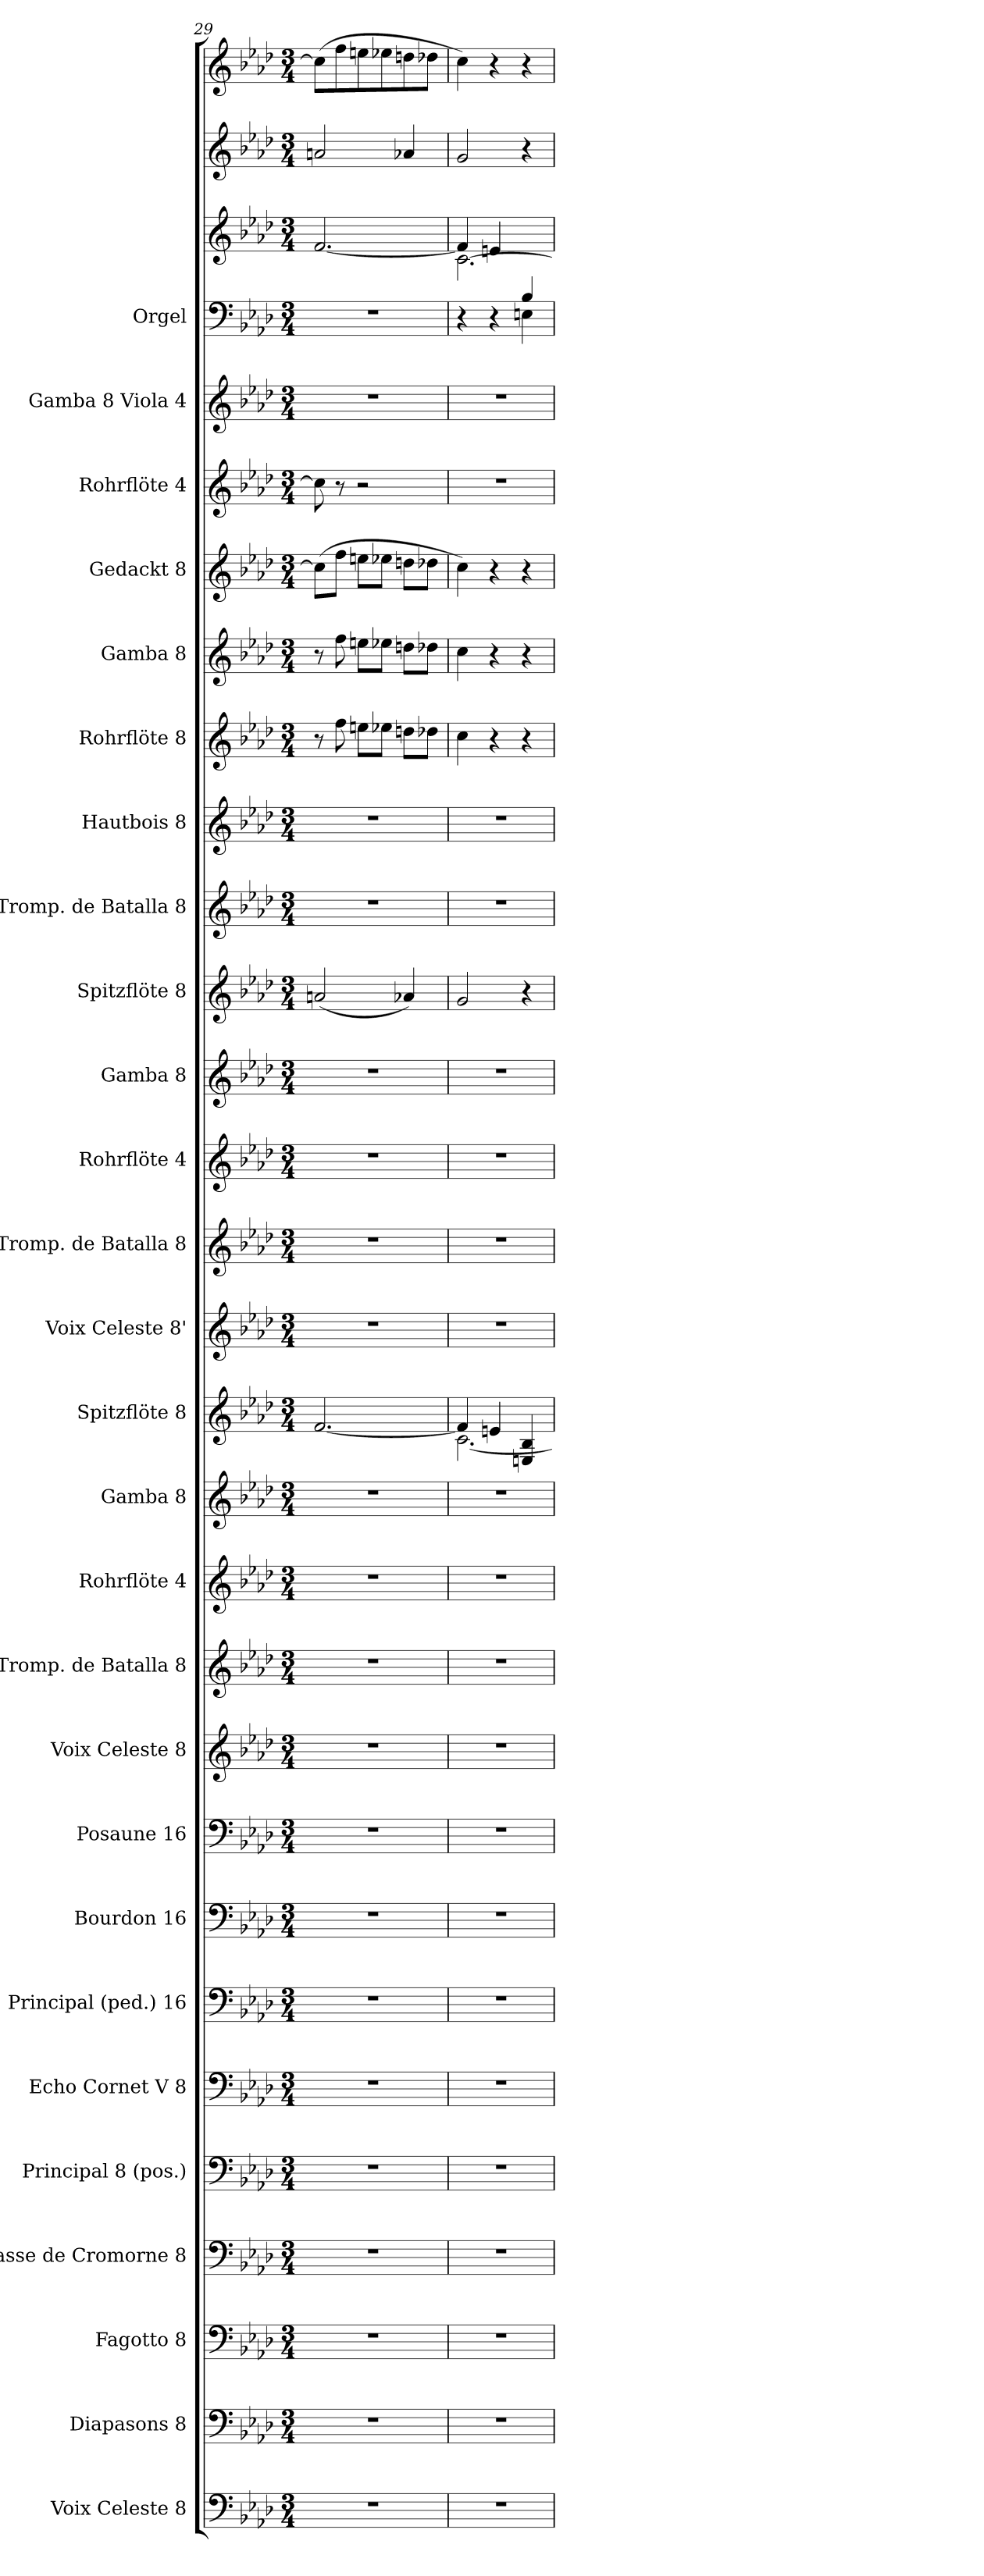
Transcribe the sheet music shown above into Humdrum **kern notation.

**kern	**kern	**kern	**kern	**kern	**kern	**kern	**kern	**kern	**kern	**kern	**kern	**kern	**kern	**kern	**kern	**kern	**kern	**kern	**kern	**kern	**kern	**kern	**kern	**kern	**kern	**kern	**kern	**kern	**kern
*part27	*part26	*part25	*part24	*part23	*part22	*part21	*part20	*part19	*part18	*part17	*part16	*part15	*part14	*part13	*part12	*part11	*part10	*part9	*part8	*part7	*part6	*part5	*part4	*part3	*part2	*part1	*part1	*part1	*part1
*staff30	*staff29	*staff28	*staff27	*staff26	*staff25	*staff24	*staff23	*staff22	*staff21	*staff20	*staff19	*staff18	*staff17	*staff16	*staff15	*staff14	*staff13	*staff12	*staff11	*staff10	*staff9	*staff8	*staff7	*staff6	*staff5	*staff4	*staff3	*staff2	*staff1
*I"Voix Celeste 8	*I"Diapasons 8	*I"Fagotto 8	*I"Basse de Cromorne 8	*I"Principal 8 (pos.)	*I"Echo Cornet V 8	*I"Principal (ped.) 16	*I"Bourdon 16	*I"Posaune 16	*I"Voix Celeste 8	*I"Tromp. de Batalla 8	*I"Rohrflöte 4	*I"Gamba 8	*I"Spitzflöte 8	*I"Voix Celeste 8'	*I"Tromp. de Batalla 8	*I"Rohrflöte 4	*I"Gamba 8	*I"Spitzflöte 8	*I"Tromp. de Batalla 8	*I"Hautbois 8	*I"Rohrflöte 8	*I"Gamba 8	*I"Gedackt 8	*I"Rohrflöte 4	*I"Gamba 8 Viola 4	*I"Orgel	*	*	*
*clefF4	*clefF4	*clefF4	*clefF4	*clefF4	*clefF4	*clefF4	*clefF4	*clefF4	*clefG2	*clefG2	*clefG2	*clefG2	*clefG2	*clefG2	*clefG2	*clefG2	*clefG2	*clefG2	*clefG2	*clefG2	*clefG2	*clefG2	*clefG2	*clefG2	*clefG2	*clefF4	*clefG2	*clefG2	*clefG2
*k[b-e-a-d-]	*k[b-e-a-d-]	*k[b-e-a-d-]	*k[b-e-a-d-]	*k[b-e-a-d-]	*k[b-e-a-d-]	*k[b-e-a-d-]	*k[b-e-a-d-]	*k[b-e-a-d-]	*k[b-e-a-d-]	*k[b-e-a-d-]	*k[b-e-a-d-]	*k[b-e-a-d-]	*k[b-e-a-d-]	*k[b-e-a-d-]	*k[b-e-a-d-]	*k[b-e-a-d-]	*k[b-e-a-d-]	*k[b-e-a-d-]	*k[b-e-a-d-]	*k[b-e-a-d-]	*k[b-e-a-d-]	*k[b-e-a-d-]	*k[b-e-a-d-]	*k[b-e-a-d-]	*k[b-e-a-d-]	*k[b-e-a-d-]	*k[b-e-a-d-]	*k[b-e-a-d-]	*k[b-e-a-d-]
*M3/4	*M3/4	*M3/4	*M3/4	*M3/4	*M3/4	*M3/4	*M3/4	*M3/4	*M3/4	*M3/4	*M3/4	*M3/4	*M3/4	*M3/4	*M3/4	*M3/4	*M3/4	*M3/4	*M3/4	*M3/4	*M3/4	*M3/4	*M3/4	*M3/4	*M3/4	*M3/4	*M3/4	*M3/4	*M3/4
=29	=29	=29	=29	=29	=29	=29	=29	=29	=29	=29	=29	=29	=29	=29	=29	=29	=29	=29	=29	=29	=29	=29	=29	=29	=29	=29	=29	=29	=29
2.r	2.r	2.r	2.r	2.r	2.r	2.r	2.r	2.r	2.r	2.r	2.r	2.r	[2.f/	2.r	2.r	2.r	2.r	(<2an/	2.r	2.r	8r	8r	(>8cc\L]	8cc\]	2.r	2.r	[2.f/	2an/	(>8cc\L]
.	.	.	.	.	.	.	.	.	.	.	.	.	.	.	.	.	.	.	.	.	8ff\	8ff\	8ff\J	8r	.	.	.	.	8ff\
.	.	.	.	.	.	.	.	.	.	.	.	.	.	.	.	.	.	.	.	.	8een\L	8een\L	8een\L	2r	.	.	.	.	8een\
.	.	.	.	.	.	.	.	.	.	.	.	.	.	.	.	.	.	.	.	.	8ee-X\J	8ee-X\J	8ee-X\J	.	.	.	.	.	8ee-X\
.	.	.	.	.	.	.	.	.	.	.	.	.	.	.	.	.	.	4a-X/)	.	.	8ddn\L	8ddn\L	8ddn\L	.	.	.	.	4a-X/	8ddn\
.	.	.	.	.	.	.	.	.	.	.	.	.	.	.	.	.	.	.	.	.	8dd-X\J	8dd-X\J	8dd-X\J	.	.	.	.	.	8dd-X\J
!!LO:LB:g=z
=30	=30	=30	=30	=30	=30	=30	=30	=30	=30	=30	=30	=30	=30	=30	=30	=30	=30	=30	=30	=30	=30	=30	=30	=30	=30	=30	=30	=30	=30
*	*	*	*	*	*	*	*	*	*	*	*	*	*^	*	*	*	*	*	*	*	*	*	*	*	*	*^	*^	*	*
2.r	2.r	2.r	2.r	2.r	2.r	2.r	2.r	2.r	2.r	2.r	2.r	2.r	4f/]	[2.c\	2.r	2.r	2.r	2.r	2g/	2.r	2.r	4cc\	4cc\	4cc\)	2.r	2.r	4r	2ryy	[2.c\	4f/]	2g/	4cc\)
.	.	.	.	.	.	.	.	.	.	.	.	.	4en/	.	.	.	.	.	.	.	.	4r	4r	4r	.	.	4r	.	.	4en/	.	4r
.	.	.	.	.	.	.	.	.	.	.	.	.	4En/ 4B-/	.	.	.	.	.	4r	.	.	4r	4r	4r	.	.	4B-/	4En\	.	4ryy	4r	4r
*	*	*	*	*	*	*	*	*	*	*	*	*	*	*	*	*	*	*	*	*	*	*	*	*	*	*	*v	*v	*	*	*	*
*	*	*	*	*	*	*	*	*	*	*	*	*	*v	*v	*	*	*	*	*	*	*	*	*	*	*	*	*	*v	*v	*	*
=	=	=	=	=	=	=	=	=	=	=	=	=	=	=	=	=	=	=	=	=	=	=	=	=	=	=	=	=	=
*-	*-	*-	*-	*-	*-	*-	*-	*-	*-	*-	*-	*-	*-	*-	*-	*-	*-	*-	*-	*-	*-	*-	*-	*-	*-	*-	*-	*-	*-
